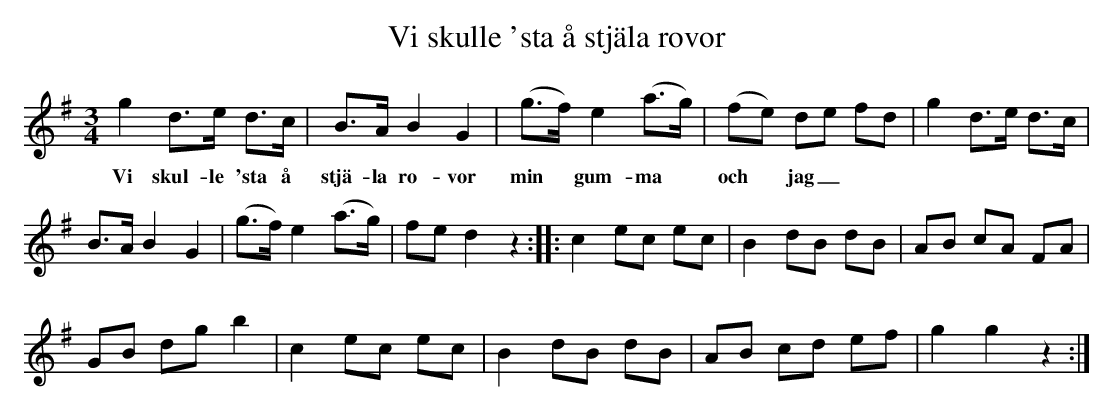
X:1
T:Vi skulle 'sta å stjäla rovor
M:3/4
L:1/8
K:G
g2 d>e d>c | B>A B2 G2 | (g>f) e2 (a>g) | (fe) de fd |g2 d>e d>c |
w: Vi skul-le 'sta å | stjä-la ro-vor min ~ gum-ma ~ | och ~ jag _
B>A B2 G2 | (g>f) e2 (a>g) | fe d2 z2 :: c2 ec ec | B2 dB dB | AB cA FA |
GB dg b2 | c2 ec ec | B2 dB dB | AB cd ef | g2 g2 z2 :|
